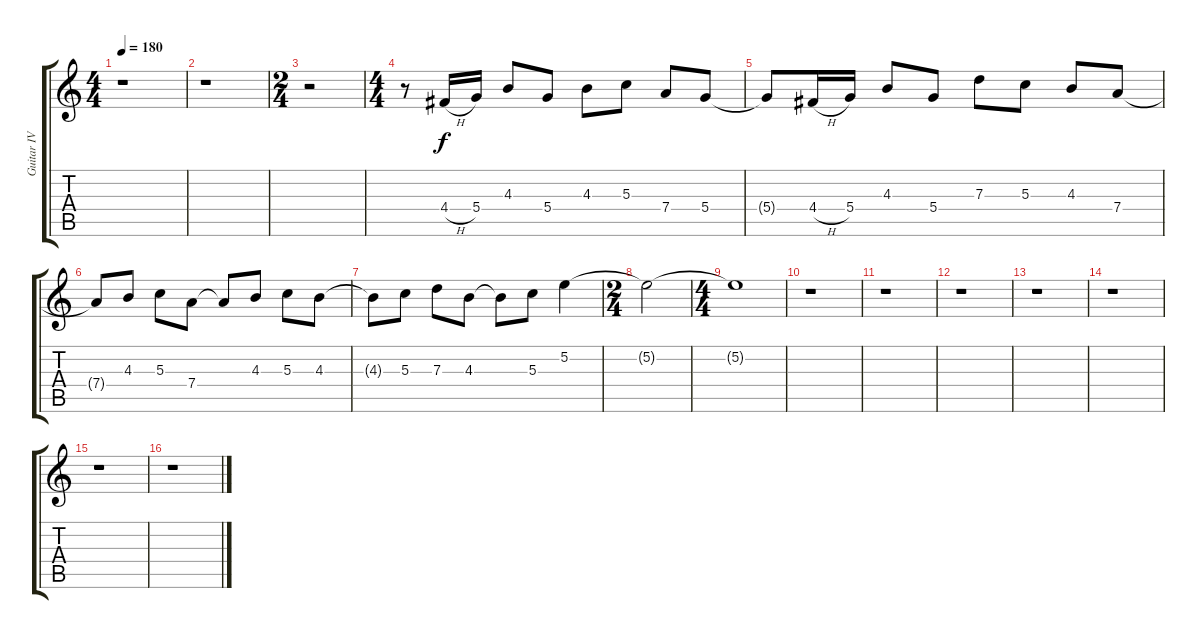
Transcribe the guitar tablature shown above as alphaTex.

\track ("Guitar IV - Harmony" "Guitar IV ") {instrument distortionguitar}
\staff {score tabs}
\tuning (E4 B3 G3 D3 A2 E2) {hide}
\ts (4 4)
\tempo 180
\clef g2
\ks c
r.1{dy f} |
r.1 |
\ts (2 4)
r.2 |
\ts (4 4)
r.8 4.4{h}.16 5.4.16 4.3.8 5.4.8 4.3.8 5.3.8 7.4.8 5.4.8 |
5.4{t}.8 4.4{h}.16 5.4.16 4.3.8 5.4.8 7.3.8 5.3.8 4.3.8 7.4.8 |
7.4{t}.8 4.3.8 5.3.8 7.4.8 7.4{t}.8 4.3.8 5.3.8 4.3.8 |
4.3{t}.8 5.3.8 7.3.8 4.3.8 4.3{t}.8 5.3.8 5.2.4 |
\ts (2 4)
5.2{t}.2 |
\ts (4 4)
5.2{t}.1 |
r.1 |
r.1 |
r.1 |
r.1 |
r.1 |
r.1 |
r.1
